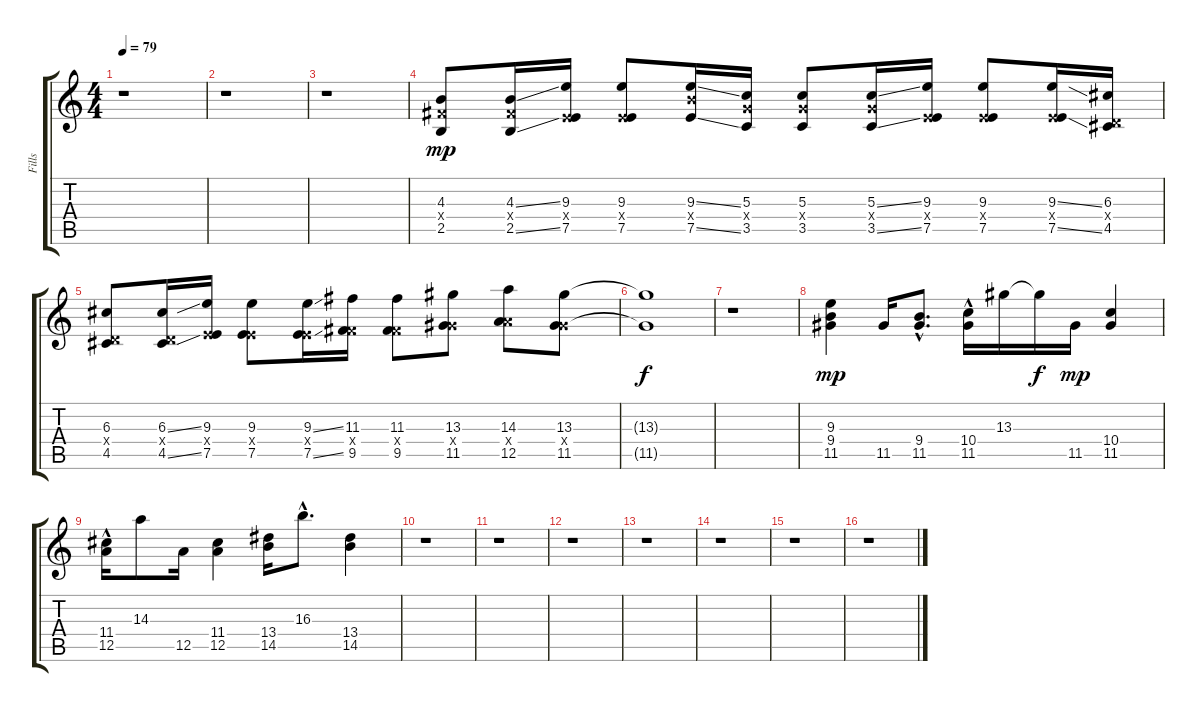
\track ("Fills" "Fills") {instrument distortionguitar}
\staff {score tabs}
\tuning (E4 B3 G3 D3 A2 E2) {hide}
\ts (4 4)
\tempo 79
\clef g2
\ks c
r.1{dy mp} |
r.1 |
r.1 |
(4.3 4.4{x} 2.5).8 (4.3{ss} 4.4{x} 2.5{ss}).16 (9.3 2.4{x} 7.5).16 (9.3 2.4{x} 7.5).8 (9.3{ss} 9.4{x} 7.5{ss}).16 (5.3 5.4{x} 3.5).16 (5.3 5.4{x} 3.5).8 (5.3{ss} 5.4{x} 3.5{ss}).16 (9.3 2.4{x} 7.5).16 (9.3 2.4{x} 7.5).8 (9.3{ss} 2.4{x} 7.5{ss}).16 (6.3 0.4{x} 4.5).16 |
(6.3 0.4{x} 4.5).8 (6.3{ss} 0.4{x} 4.5{ss}).16 (9.3 2.4{x} 7.5).16 (9.3 2.4{x} 7.5).8 (9.3{ss} 2.4{x} 7.5{ss}).16 (11.3 4.4{x} 9.5).16 (11.3 4.4{x} 9.5).8 (13.3 6.4{x} 11.5).8 (14.3 7.4{x} 12.5).8 (13.3 6.4{x} 11.5).8 |
(13.3{t} 11.5{t}).1{dy f} |
r.1 |
(9.3 9.4 11.5).4{dy mp} 11.5.16 (9.4{hac} 11.5{hac}).8{d} (10.4 11.5{hac}).16 13.3.16 13.3{t}.16{dy f} 11.5.16{dy mp} (10.4 11.5).4 |
(11.4 12.5{hac}).16 14.3.8 12.5.16 (11.4 12.5).4 (13.4 14.5).16 16.3{hac}.8{d} (13.4 14.5).4 |
r.1 |
r.1 |
r.1 |
r.1 |
r.1 |
r.1 |
r.1
